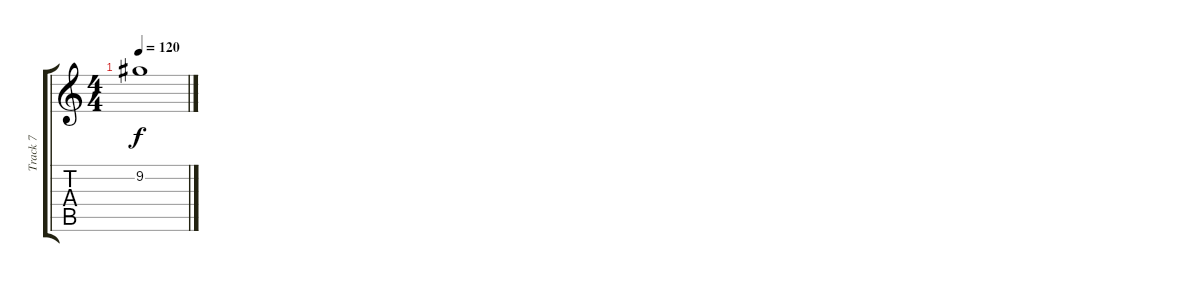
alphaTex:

\track ("Track 7" "Track 7") {instrument distortionguitar}
\staff {score tabs}
\tuning (E4 B3 G3 D3 A2 D2) {hide}
\ts (4 4)
\tempo 120
\clef g2
\ks c
9.2{t}.1{dy f}
